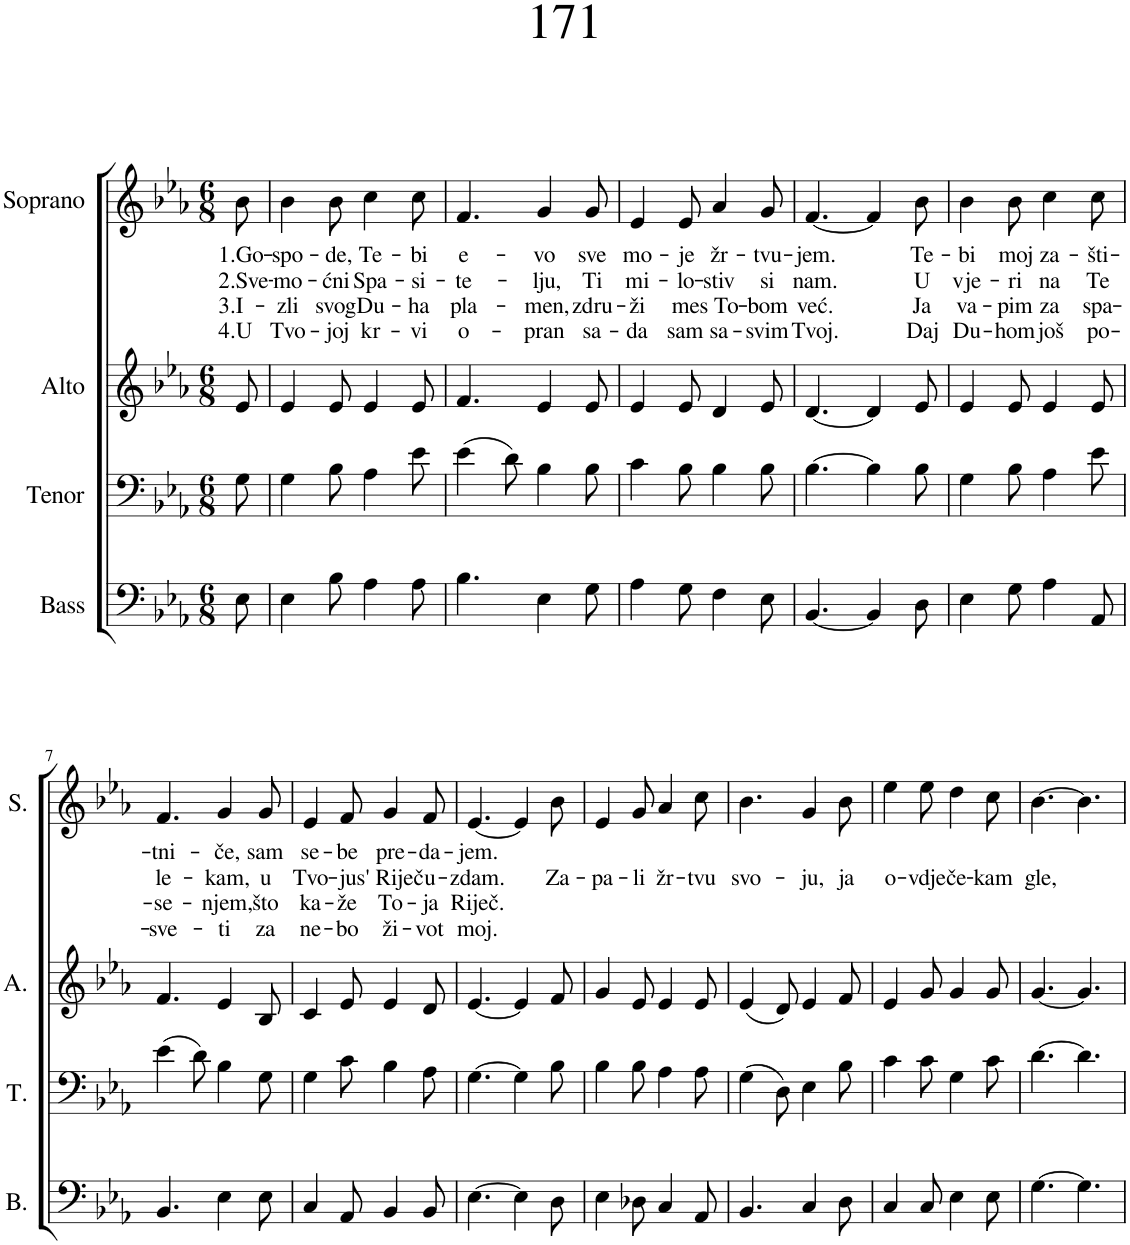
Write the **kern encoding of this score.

**kern	**kern	**kern	**kern	**text	**text	**text	**text
*part4	*part3	*part2	*part1	*part1	*part1	*part1	*part1
*staff4	*staff3	*staff2	*staff1	*staff1	*staff1	*staff1	*staff1
*I"Bass	*I"Tenor	*I"Alto	*I"Soprano	*	*	*	*
*I'B.	*I'T.	*I'A.	*I'S.	*	*	*	*
*clefF4	*clefF4	*clefG2	*clefG2	*	*	*	*
*k[b-e-a-]	*k[b-e-a-]	*k[b-e-a-]	*k[b-e-a-]	*	*	*	*
*M6/8	*M6/8	*M6/8	*M6/8	*	*	*	*
=1	=1	=1	=1	=1	=1	=1	=1
!	!	!	!	!LO:LY:b	!LO:LY:b	!LO:LY:b	!LO:LY:b
8E-\	8G\	8e-/	8b-\	1.Go-	2.Sve-	3.I-	4.U
=2	=2	=2	=2	=2	=2	=2	=2
!	!	!	!	!LO:LY:b	!LO:LY:b	!LO:LY:b	!LO:LY:b
4E-\	4G\	4e-/	4b-\	-spo-	-mo-	-zli	Tvo-
!	!	!	!	!LO:LY:b	!LO:LY:b	!LO:LY:b	!LO:LY:b
8B-\	8B-\	8e-/	8b-\	-de,	-ćni	svog	-joj
!	!	!	!	!LO:LY:b	!LO:LY:b	!LO:LY:b	!LO:LY:b
4A-\	4A-\	4e-/	4cc\	Te-	Spa-	Du-	kr-
!	!	!	!	!LO:LY:b	!LO:LY:b	!LO:LY:b	!LO:LY:b
8A-\	8e-\	8e-/	8cc\	-bi	-si-	-ha	-vi
=3	=3	=3	=3	=3	=3	=3	=3
!	!	!	!	!LO:LY:b	!LO:LY:b	!LO:LY:b	!LO:LY:b
4.B-\	(4e-\	4.f/	4.f/	e-	-te-	pla-	o-
.	8d\)	.	.	.	.	.	.
!	!	!	!	!LO:LY:b	!LO:LY:b	!LO:LY:b	!LO:LY:b
4E-\	4B-\	4e-/	4g/	-vo	-lju,	-men,	-pran
!	!	!	!	!LO:LY:b	!LO:LY:b	!LO:LY:b	!LO:LY:b
8G\	8B-\	8e-/	8g/	sve	Ti	zdru-	sa-
=4	=4	=4	=4	=4	=4	=4	=4
!	!	!	!	!LO:LY:b	!LO:LY:b	!LO:LY:b	!LO:LY:b
4A-\	4c\	4e-/	4e-/	mo-	mi-	-ži	-da
!	!	!	!	!LO:LY:b	!LO:LY:b	!LO:LY:b	!LO:LY:b
8G\	8B-\	8e-/	8e-/	-je	-lo-	me	sam
!	!	!	!	!LO:LY:b	!LO:LY:b	!LO:LY:b	!LO:LY:b
4F\	4B-\	4d/	4a-/	žr-	-stiv	s To-	sa-
!	!	!	!	!LO:LY:b	!LO:LY:b	!LO:LY:b	!LO:LY:b
8E-\	8B-\	8e-/	8g/	-tvu-	si	-bom	-svim
=5	=5	=5	=5	=5	=5	=5	=5
!	!	!	!	!LO:LY:b	!LO:LY:b	!LO:LY:b	!LO:LY:b
[4.BB-/	[4.B-\	[4.d/	[4.f/	-jem.	nam.	već.	Tvoj.
4BB-/]	4B-\]	4d/]	4f/]	.	.	.	.
!	!	!	!	!LO:LY:b	!LO:LY:b	!LO:LY:b	!LO:LY:b
8D\	8B-\	8e-/	8b-\	Te-	U	Ja	Daj
=6	=6	=6	=6	=6	=6	=6	=6
!	!	!	!	!LO:LY:b	!LO:LY:b	!LO:LY:b	!LO:LY:b
4E-\	4G\	4e-/	4b-\	-bi	vje-	va-	Du-
!	!	!	!	!LO:LY:b	!LO:LY:b	!LO:LY:b	!LO:LY:b
8G\	8B-\	8e-/	8b-\	moj	-ri	-pim	-hom
!	!	!	!	!LO:LY:b	!LO:LY:b	!LO:LY:b	!LO:LY:b
4A-\	4A-\	4e-/	4cc\	za-	na	za	još
!	!	!	!	!LO:LY:b	!LO:LY:b	!LO:LY:b	!LO:LY:b
8AA-/	8e-\	8e-/	8cc\	-šti-	Te	spa-	po-
!!LO:LB:g=z
=7	=7	=7	=7	=7	=7	=7	=7
!	!	!	!	!LO:LY:b	!LO:LY:b	!LO:LY:b	!LO:LY:b
4.BB-/	(4e-\	4.f/	4.f/	-tni-	le-	-se-	-sve-
.	8d\)	.	.	.	.	.	.
!	!	!	!	!LO:LY:b	!LO:LY:b	!LO:LY:b	!LO:LY:b
4E-\	4B-\	4e-/	4g/	-če,	-kam,	-njem,	-ti
!	!	!	!	!LO:LY:b	!LO:LY:b	!LO:LY:b	!LO:LY:b
8E-\	8G\	8B-/	8g/	sam	u	što	za
=8	=8	=8	=8	=8	=8	=8	=8
!	!	!	!	!LO:LY:b	!LO:LY:b	!LO:LY:b	!LO:LY:b
4C/	4G\	4c/	4e-/	se-	Tvo-	ka-	ne-
!	!	!	!	!LO:LY:b	!LO:LY:b	!LO:LY:b	!LO:LY:b
8AA-/	8c\	8e-/	8f/	-be	-ju	-že	-bo
!	!	!	!	!LO:LY:b	!LO:LY:b	!LO:LY:b	!LO:LY:b
4BB-/	4B-\	4e-/	4g/	pre-	s' Riječ	To-	ži-
!	!	!	!	!LO:LY:b	!LO:LY:b	!LO:LY:b	!LO:LY:b
8BB-/	8A-\	8d/	8f/	-da-	u-	-ja	-vot
=9	=9	=9	=9	=9	=9	=9	=9
!	!	!	!	!LO:LY:b	!LO:LY:b	!LO:LY:b	!LO:LY:b
[4.E-\	[4.G\	[4.e-/	[4.e-/	-jem.	-zdam.	Riječ.	moj.
4E-\]	4G\]	4e-/]	4e-/]	.	.	.	.
!	!	!	!	!	!LO:LY:b	!	!
8D\	8B-\	8f/	8b-\	.	Za-	.	.
=10	=10	=10	=10	=10	=10	=10	=10
!	!	!	!	!	!LO:LY:b	!	!
4E-\	4B-\	4g/	4e-/	.	-pa-	.	.
!	!	!	!	!	!LO:LY:b	!	!
8D-X\	8B-\	8e-/	8g/	.	-li	.	.
!	!	!	!	!	!LO:LY:b	!	!
4C/	4A-\	4e-/	4a-/	.	žr-	.	.
!	!	!	!	!	!LO:LY:b	!	!
8AA-/	8A-\	8e-/	8cc\	.	-tvu	.	.
=11	=11	=11	=11	=11	=11	=11	=11
!	!	!	!	!	!LO:LY:b	!	!
4.BB-/	(4G\	(4e-/	4.b-\	.	svo-	.	.
.	8D\)	8d/)	.	.	.	.	.
!	!	!	!	!	!LO:LY:b	!	!
4C/	4E-\	4e-/	4g/	.	-ju,	.	.
!	!	!	!	!	!LO:LY:b	!	!
8D\	8B-\	8f/	8b-\	.	ja	.	.
=12	=12	=12	=12	=12	=12	=12	=12
!	!	!	!	!	!LO:LY:b	!	!
4C/	4c\	4e-/	4ee-\	.	o-	.	.
!	!	!	!	!	!LO:LY:b	!	!
8C/	8c\	8g/	8ee-\	.	-vdje	.	.
!	!	!	!	!	!LO:LY:b	!	!
4E-\	4G\	4g/	4dd\	.	če-	.	.
!	!	!	!	!	!LO:LY:b	!	!
8E-\	8c\	8g/	8cc\	.	-kam	.	.
=13	=13	=13	=13	=13	=13	=13	=13
!	!	!	!	!	!LO:LY:b	!	!
[4.G\	[4.d\	[4.g/	[4.b-\	.	gle,	.	.
4.G\]	4.d\]	4.g/]	4.b-\]	.	.	.	.
=	=	=	=	=	=	=	=
*-	*-	*-	*-	*-	*-	*-	*-
